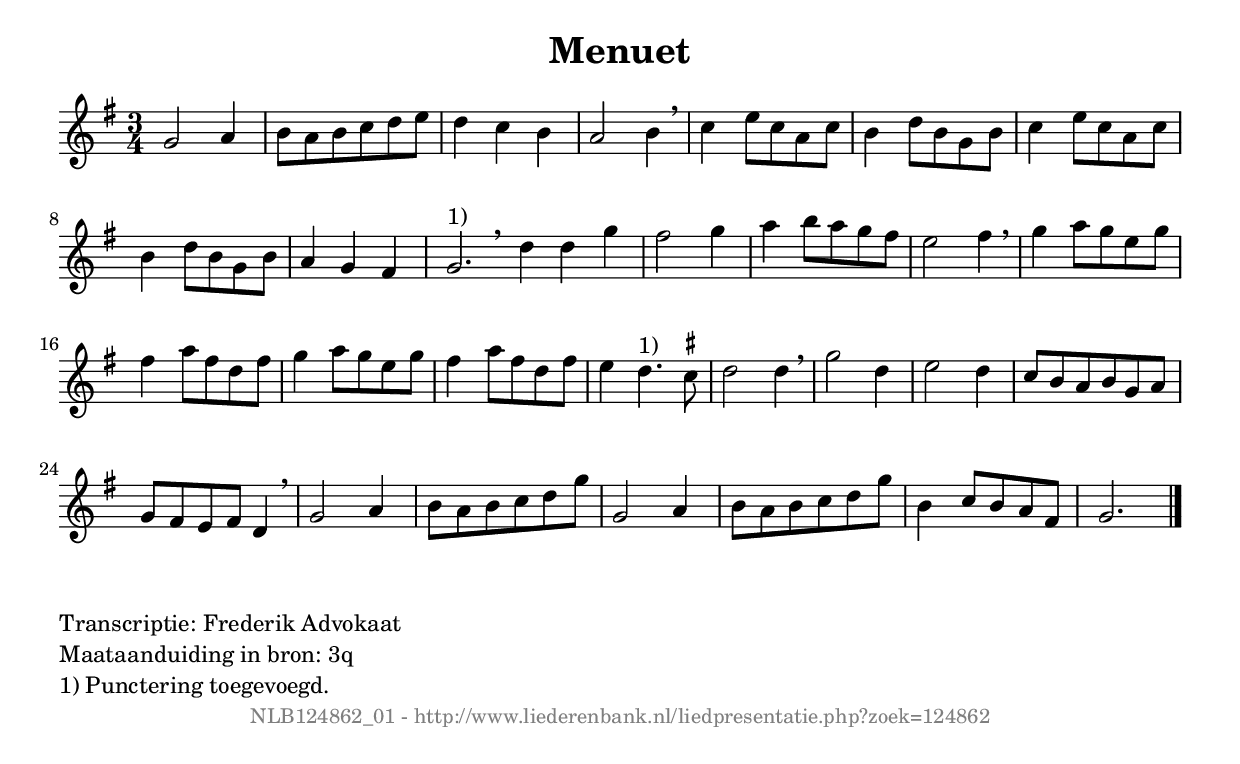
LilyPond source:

%
% produced by wce2krn 1.64 (7 June 2014)
%
\version"2.16"
#(append! paper-alist '(("long" . (cons (* 210 mm) (* 2000 mm)))))
#(set-default-paper-size "long")
sb = {\breathe}
mBreak = {\breathe }
bBreak = {\breathe }
x = {\once\override NoteHead #'style = #'cross }
gl=\glissando
itime={\override Staff.TimeSignature #'stencil = ##f }
ficta = {\once\set suggestAccidentals = ##t}
fine = {\once\override Score.RehearsalMark #'self-alignment-X = #1 \mark \markup {\italic{Fine}}}
dc = {\once\override Score.RehearsalMark #'self-alignment-X = #1 \mark \markup {\italic{D.C.}}}
dcf = {\once\override Score.RehearsalMark #'self-alignment-X = #1 \mark \markup {\italic{D.C. al Fine}}}
dcc = {\once\override Score.RehearsalMark #'self-alignment-X = #1 \mark \markup {\italic{D.C. al Coda}}}
ds = {\once\override Score.RehearsalMark #'self-alignment-X = #1 \mark \markup {\italic{D.S.}}}
dsf = {\once\override Score.RehearsalMark #'self-alignment-X = #1 \mark \markup {\italic{D.S. al Fine}}}
dsc = {\once\override Score.RehearsalMark #'self-alignment-X = #1 \mark \markup {\italic{D.S. al Coda}}}
pv = {\set Score.repeatCommands = #'((volta "1"))}
sv = {\set Score.repeatCommands = #'((volta "2"))}
tv = {\set Score.repeatCommands = #'((volta "3"))}
qv = {\set Score.repeatCommands = #'((volta "4"))}
xv = {\set Score.repeatCommands = #'((volta #f))}
\header{ tagline = ""
title = "Menuet"
}
\score {{
\key g \major
\relative g'
{
\set melismaBusyProperties = #'()
\time 3/4
\tempo 4=120
\override Score.MetronomeMark #'transparent = ##t
\override Score.RehearsalMark #'break-visibility = #(vector #t #t #f)
g2 a4 b8 a b c d e d4 c b a2 b4 \mBreak \bar "|"
c4 e8 c a c b4 d8 b g b c4 e8 c a c b4 d8 b g b a4 g fis g2.^"1)" \bar ":|" \bBreak
d'4 d g fis2 g4 a b8 a g fis e2 fis4 \mBreak \bar "|"
g4 a8 g e g fis4 a8 fis d fis g4 a8 g e g fis4 a8 fis d fis e4 d4.^"1)" \ficta cis8 d2 d4 \mBreak \bar "|"
g2 d4 e2 d4 c8 b a b g a g fis e fis d4 \mBreak \bar "|"
g2 a4 b8 a b c d g g,2 a4 b8 a b c d g b,4 c8 b a fis g2. \bar "|."
 }}
 \midi { }
 \layout {
            indent = 0.0\cm
}
}
\markup { \wordwrap-string #" 
Transcriptie: Frederik Advokaat

Maataanduiding in bron: 3q

1) Punctering toegevoegd.
"}
\markup { \vspace #0 } \markup { \with-color #grey \fill-line { \center-column { \smaller "NLB124862_01 - http://www.liederenbank.nl/liedpresentatie.php?zoek=124862" } } }
